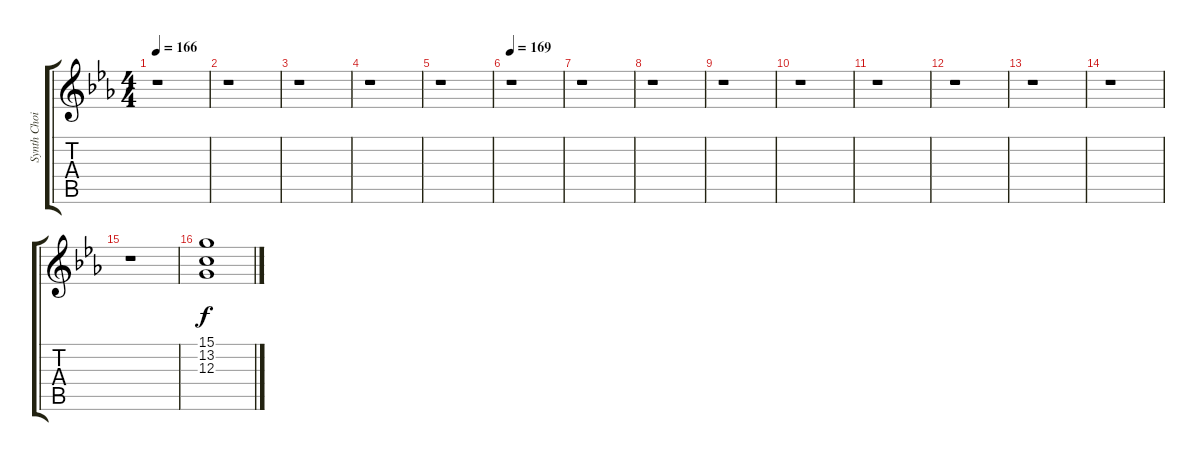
\track ("Synth Choir (Paul Morris)" "Synth Choi") {instrument synthvoice}
\staff {score tabs}
\tuning (E4 B3 G3 D3 A2 E2) {hide}
\ts (4 4)
\tempo 166
\clef g2
\ks cminor
r.1{dy f} |
r.1 |
r.1 |
r.1 |
r.1 |
\tempo 169
r.1 |
r.1 |
r.1 |
r.1 |
r.1 |
r.1 |
r.1 |
r.1 |
r.1 |
r.1 |
(15.1 13.2 12.3).1{volume 6 instrument pad4choir}
